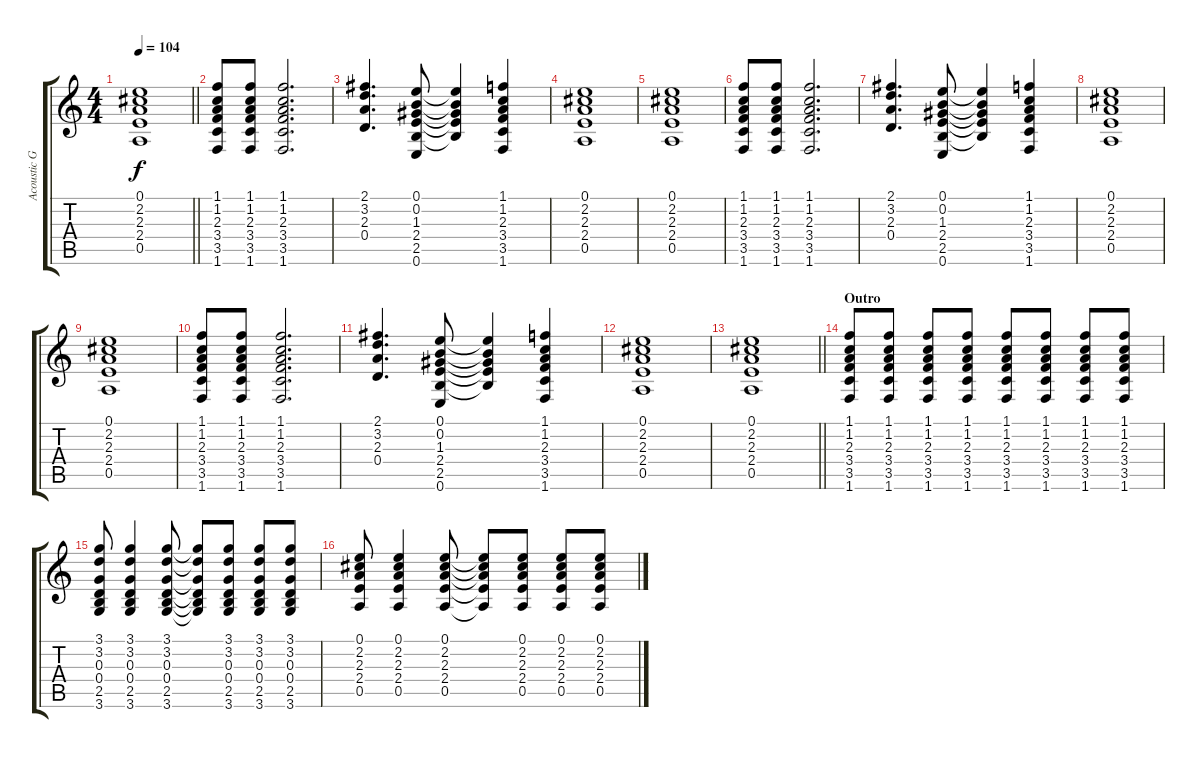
\track ("Acoustic Guitar" "Acoustic G") {instrument acousticguitarsteel}
\staff {score tabs}
\tuning (E4 B3 G3 D3 A2 E2) {hide}
\ts (4 4)
\tempo 104
\clef g2
\barLineRight lightlight
\ks c
(0.1 2.2 2.3 2.4 0.5).1{dy f} |
(1.1 1.2 2.3 3.4 3.5 1.6).8 (1.1 1.2 2.3 3.4 3.5 1.6).8 (1.1 1.2 2.3 3.4 3.5 1.6).2{d} |
(2.1 3.2 2.3 0.4).4{d} (0.1 0.2 1.3 2.4 2.5 0.6).8 (0.1{t} 0.2{t} 1.3{t} 2.4{t} 2.5{t}).4 (1.1 1.2 2.3 3.4 3.5 1.6).4 |
(0.1 2.2 2.3 2.4 0.5).1 |
(0.1 2.2 2.3 2.4 0.5).1 |
(1.1 1.2 2.3 3.4 3.5 1.6).8 (1.1 1.2 2.3 3.4 3.5 1.6).8 (1.1 1.2 2.3 3.4 3.5 1.6).2{d} |
(2.1 3.2 2.3 0.4).4{d} (0.1 0.2 1.3 2.4 2.5 0.6).8 (0.1{t} 0.2{t} 1.3{t} 2.4{t} 2.5{t}).4 (1.1 1.2 2.3 3.4 3.5 1.6).4 |
(0.1 2.2 2.3 2.4 0.5).1 |
(0.1 2.2 2.3 2.4 0.5).1 |
(1.1 1.2 2.3 3.4 3.5 1.6).8 (1.1 1.2 2.3 3.4 3.5 1.6).8 (1.1 1.2 2.3 3.4 3.5 1.6).2{d} |
(2.1 3.2 2.3 0.4).4{d} (0.1 0.2 1.3 2.4 2.5 0.6).8 (0.1{t} 0.2{t} 1.3{t} 2.4{t} 2.5{t}).4 (1.1 1.2 2.3 3.4 3.5 1.6).4 |
(0.1 2.2 2.3 2.4 0.5).1 |
\barLineRight lightlight
(0.1 2.2 2.3 2.4 0.5).1 |
\section ("" "Outro")
(1.1 1.2 2.3 3.4 3.5 1.6).8 (1.1 1.2 2.3 3.4 3.5 1.6).8 (1.1 1.2 2.3 3.4 3.5 1.6).8 (1.1 1.2 2.3 3.4 3.5 1.6).8 (1.1 1.2 2.3 3.4 3.5 1.6).8 (1.1 1.2 2.3 3.4 3.5 1.6).8 (1.1 1.2 2.3 3.4 3.5 1.6).8 (1.1 1.2 2.3 3.4 3.5 1.6).8 |
(3.1 3.2 0.3 0.4 2.5 3.6).8 (3.1 3.2 0.3 0.4 2.5 3.6).4 (3.1 3.2 0.3 0.4 2.5 3.6).8 (3.1{t} 3.2{t} 0.3{t} 0.4{t} 2.5{t} 3.6{t}).8 (3.1 3.2 0.3 0.4 2.5 3.6).8 (3.1 3.2 0.3 0.4 2.5 3.6).8 (3.1 3.2 0.3 0.4 2.5 3.6).8 |
(0.1 2.2 2.3 2.4 0.5).8 (0.1 2.2 2.3 2.4 0.5).4 (0.1 2.2 2.3 2.4 0.5).8 (0.1{t} 2.2{t} 2.3{t} 2.4{t} 0.5{t}).8 (0.1 2.2 2.3 2.4 0.5).8 (0.1 2.2 2.3 2.4 0.5).8 (0.1 2.2 2.3 2.4 0.5).8
